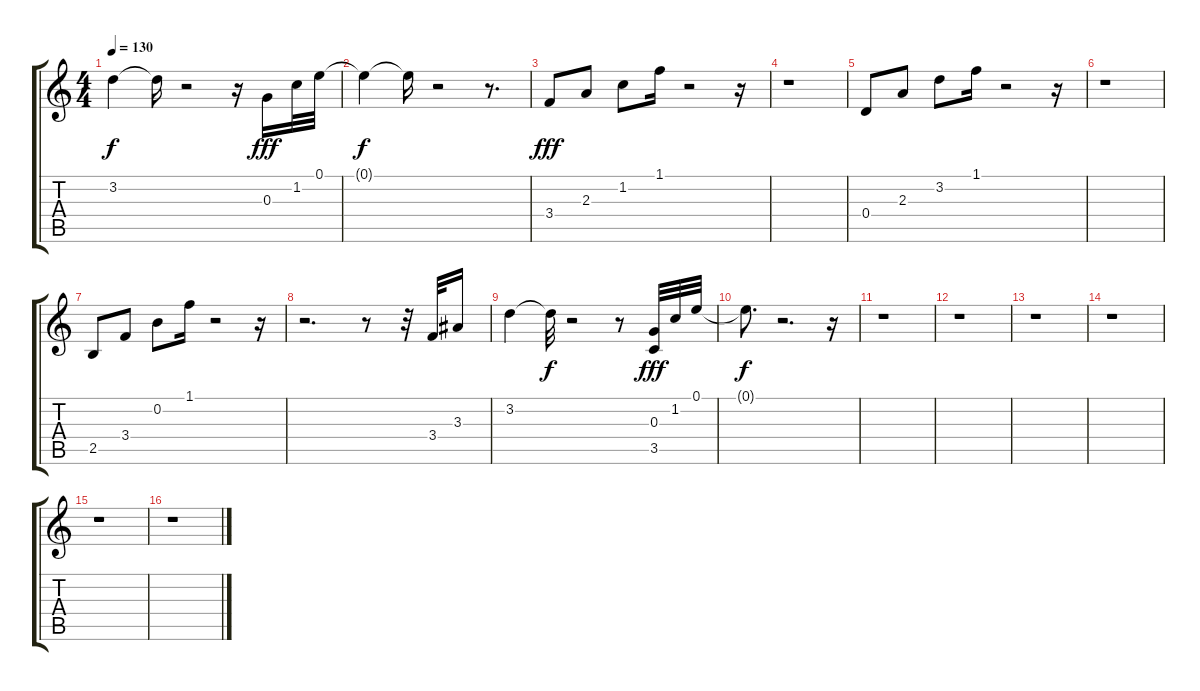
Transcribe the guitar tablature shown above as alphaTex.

\track "" {instrument electricguitarclean}
\staff {score tabs}
\tuning (E4 B3 G3 D3 A2 E2) {hide}
\ts (4 4)
\tempo 130
\clef g2
\ks c
3.2{t}.4{dy f} 3.2{t}.16 r.2 r.16 0.3.16{dy fff} 1.2.32 0.1.32 |
0.1{t}.4{dy f} 0.1{t}.16 r.2 r.8{d} |
3.4.8{dy fff} 2.3.8 1.2.8 1.1.16 r.2 r.16 |
r.1 |
0.4.8 2.3.8 3.2.8 1.1.16 r.2 r.16 |
r.1 |
2.5.8 3.4.8 0.2.8 1.1.16 r.2 r.16 |
r.2{d} r.8 r.32 3.4.32 3.3.16 |
3.2.4 3.2{t}.32{dy f} r.2 r.8 (0.3 3.5).32{dy fff} 1.2.32 0.1.32 |
0.1{t}.8{d dy f} r.2{d} r.16 |
r.1 |
r.1 |
r.1 |
r.1 |
r.1 |
r.1
